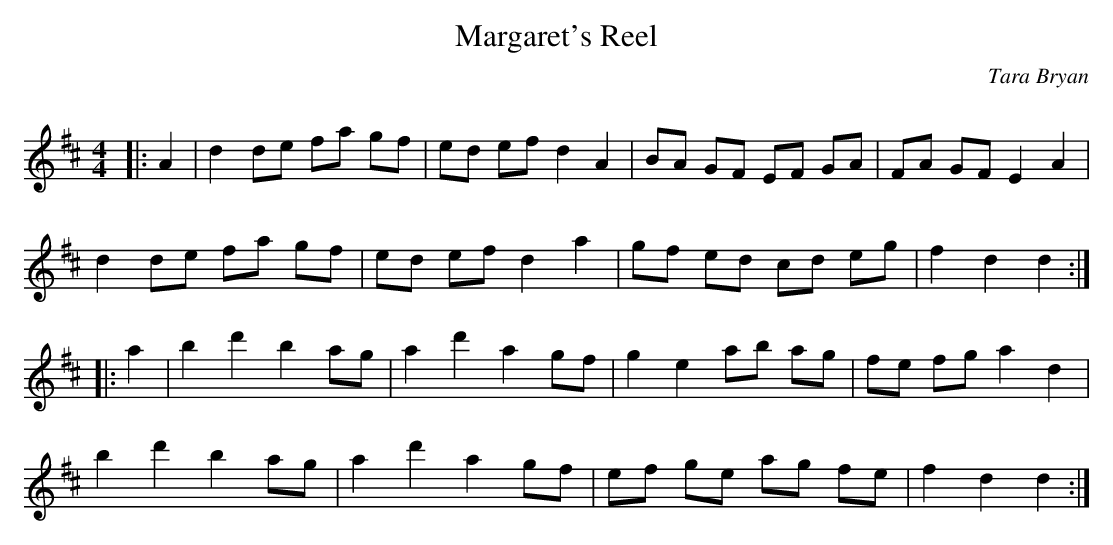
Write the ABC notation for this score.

X:1
T: Margaret's Reel
C:Tara Bryan
Q: 232
K:D
M:4/4
L:1/8
|:A2|d2 de fa gf|ed ef d2 A2|BA GF EF GA|FA GF E2 A2|
d2 de fa gf|ed ef d2 a2|gf ed cd eg|f2 d2 d2:|
|:a2|b2 d'2 b2 ag|a2 d'2 a2 gf|g2 e2 ab ag|fe fg a2 d2|
b2 d'2 b2 ag|a2 d'2 a2 gf|ef ge ag fe|f2 d2 d2:|
